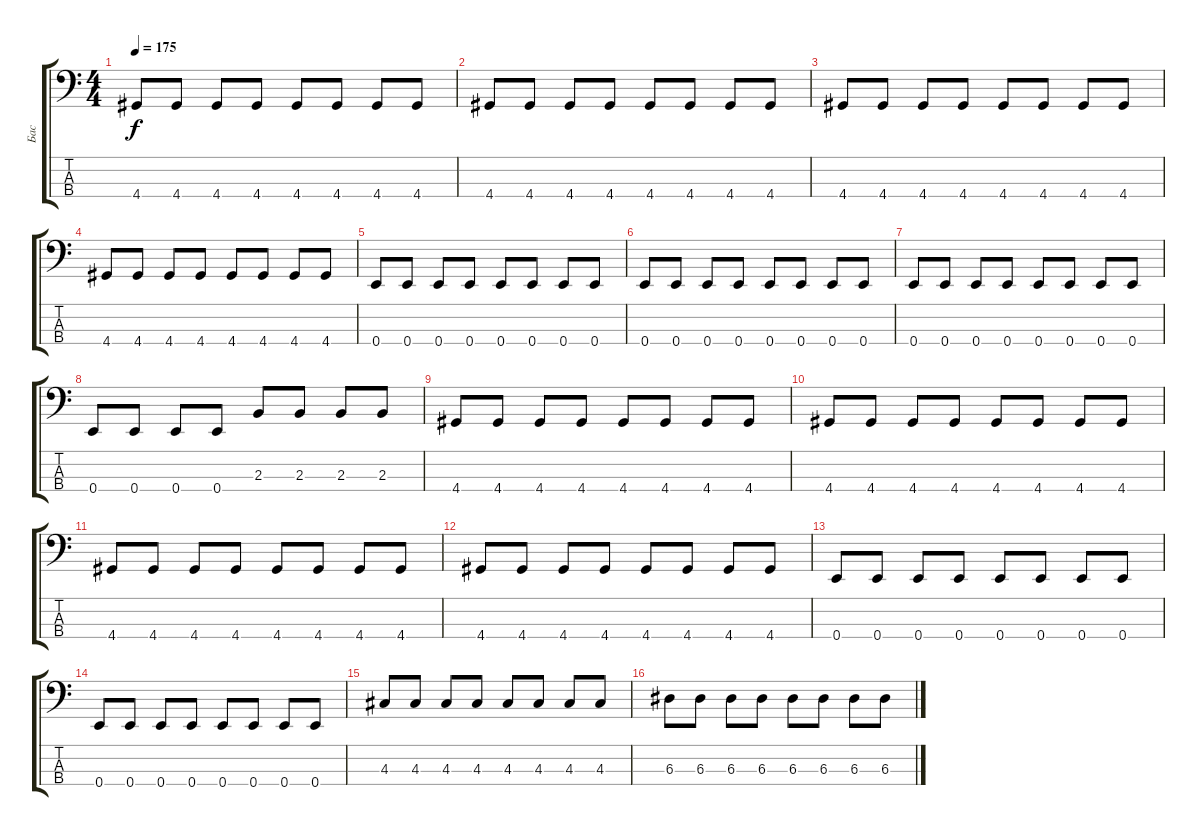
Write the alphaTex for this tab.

\track ("Бас" "Бас") {instrument electricbassfinger}
\staff {score tabs}
\tuning (G2 D2 A1 E1) {hide}
\ts (4 4)
\tempo 175
\clef f4
\ks c
4.4.8{dy f} 4.4.8 4.4.8 4.4.8 4.4.8 4.4.8 4.4.8 4.4.8 |
4.4.8 4.4.8 4.4.8 4.4.8 4.4.8 4.4.8 4.4.8 4.4.8 |
4.4.8 4.4.8 4.4.8 4.4.8 4.4.8 4.4.8 4.4.8 4.4.8 |
4.4.8 4.4.8 4.4.8 4.4.8 4.4.8 4.4.8 4.4.8 4.4.8 |
0.4.8 0.4.8 0.4.8 0.4.8 0.4.8 0.4.8 0.4.8 0.4.8 |
0.4.8 0.4.8 0.4.8 0.4.8 0.4.8 0.4.8 0.4.8 0.4.8 |
0.4.8 0.4.8 0.4.8 0.4.8 0.4.8 0.4.8 0.4.8 0.4.8 |
0.4.8 0.4.8 0.4.8 0.4.8 2.3.8 2.3.8 2.3.8 2.3.8 |
4.4.8 4.4.8 4.4.8 4.4.8 4.4.8 4.4.8 4.4.8 4.4.8 |
4.4.8 4.4.8 4.4.8 4.4.8 4.4.8 4.4.8 4.4.8 4.4.8 |
4.4.8 4.4.8 4.4.8 4.4.8 4.4.8 4.4.8 4.4.8 4.4.8 |
4.4.8 4.4.8 4.4.8 4.4.8 4.4.8 4.4.8 4.4.8 4.4.8 |
0.4.8 0.4.8 0.4.8 0.4.8 0.4.8 0.4.8 0.4.8 0.4.8 |
0.4.8 0.4.8 0.4.8 0.4.8 0.4.8 0.4.8 0.4.8 0.4.8 |
4.3.8 4.3.8 4.3.8 4.3.8 4.3.8 4.3.8 4.3.8 4.3.8 |
6.3.8 6.3.8 6.3.8 6.3.8 6.3.8 6.3.8 6.3.8 6.3.8
